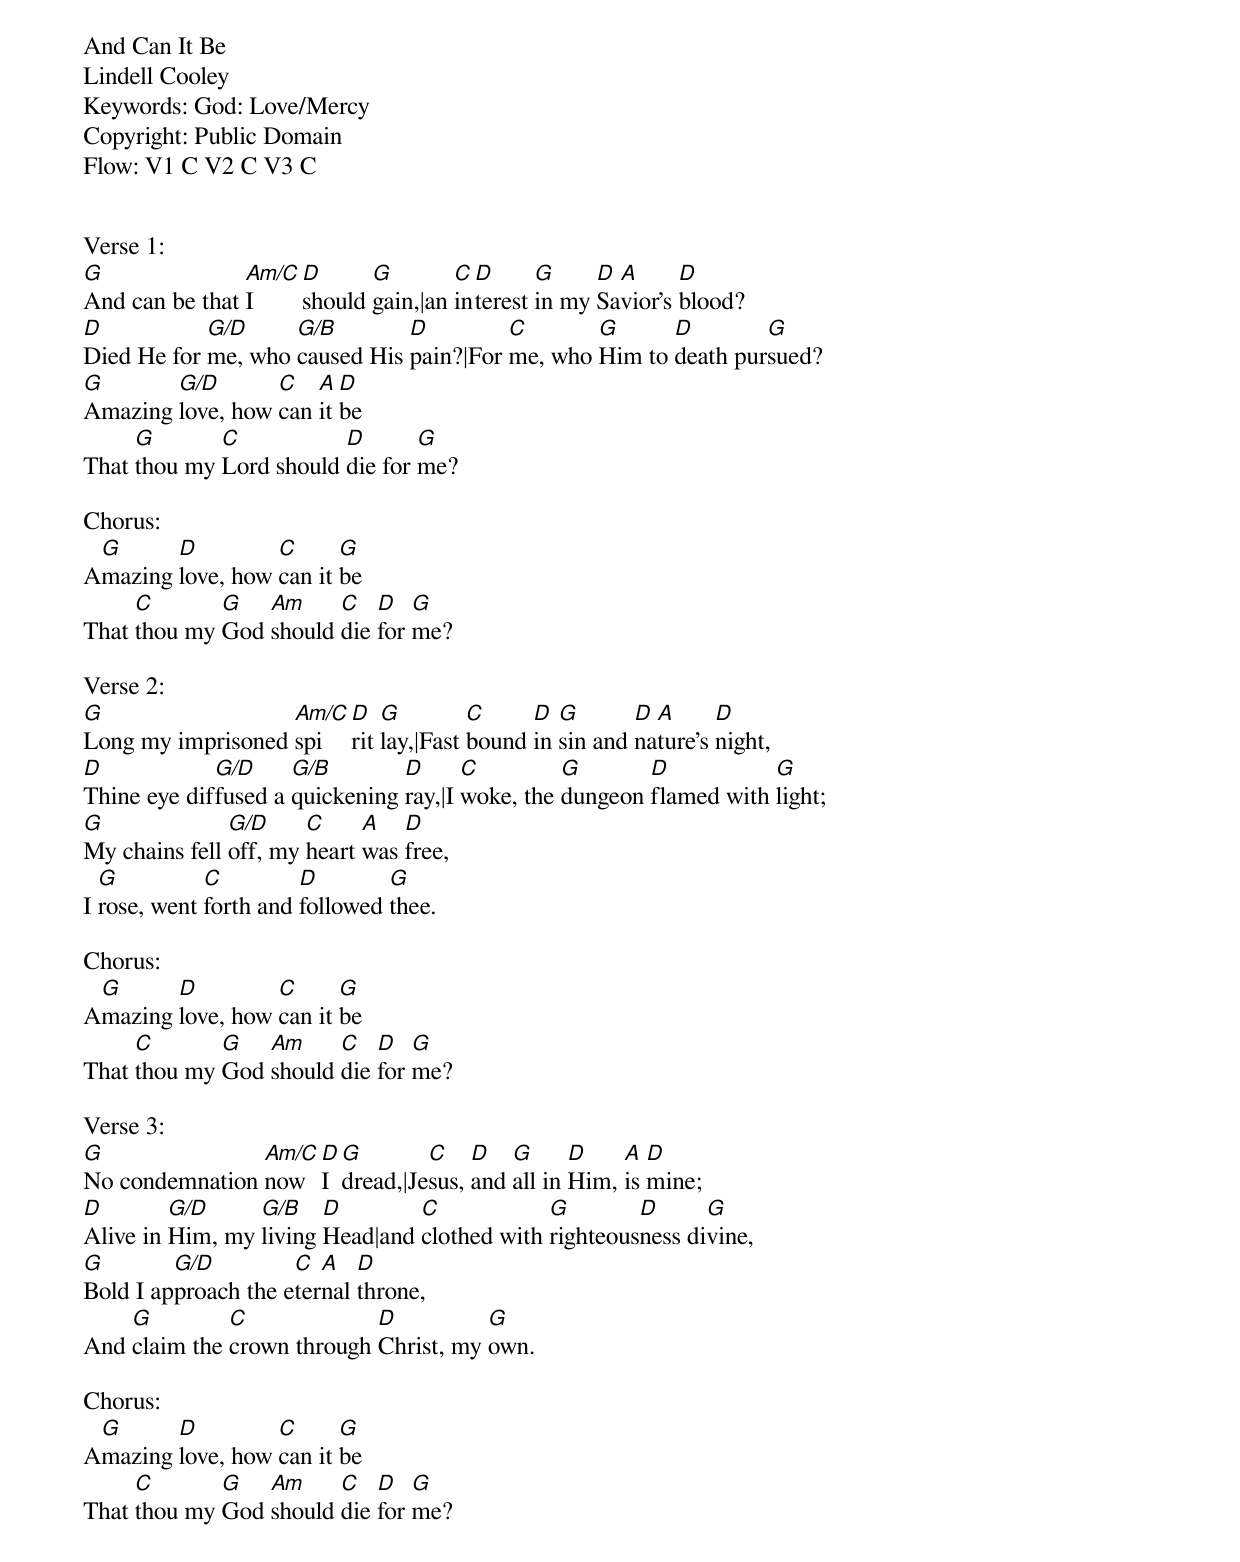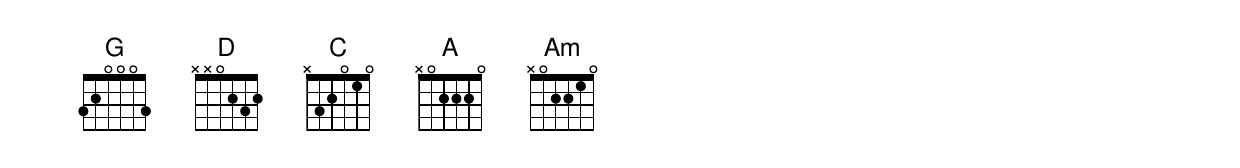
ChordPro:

And Can It Be
Lindell Cooley
Keywords: God: Love/Mercy
Copyright: Public Domain
Flow: V1 C V2 C V3 C


Verse 1:
[G]And can be that [Am/C]I    [D]should [G]gain,|an [C]in[D]terest [G]in my [D]Sa[A]vior's [D]blood?
[D]Died He for [G/D]me, who [G/B]caused His [D]pain?|For [C]me, who [G]Him to [D]death pur[G]sued?
[G]Amazing [G/D]love, how [C]can [A]it [D]be
That [G]thou my [C]Lord should [D]die for [G]me?

Chorus:
A[G]mazing [D]love, how [C]can it [G]be
That [C]thou my [G]God [Am]should [C]die [D]for [G]me?

Verse 2:
[G]Long my imprisoned [Am/C]spi[D]rit [G]lay,|Fast [C]bound [D]in [G]sin and [D]na[A]ture's [D]night,
[D]Thine eye dif[G/D]fused a [G/B]quickening [D]ray,|I [C]woke, the [G]dungeon [D]flamed with [G]light;
[G]My chains fell [G/D]off, my [C]heart [A]was [D]free,
I [G]rose, went [C]forth and [D]followed [G]thee.

Chorus:
A[G]mazing [D]love, how [C]can it [G]be
That [C]thou my [G]God [Am]should [C]die [D]for [G]me?

Verse 3:
[G]No condemnation [Am/C]now  [D]I [G]dread,|Je[C]sus, [D]and [G]all in [D]Him, [A]is [D]mine;
[D]Alive in [G/D]Him, my [G/B]living [D]Head|and [C]clothed with [G]righteous[D]ness di[G]vine,
[G]Bold I ap[G/D]proach the e[C]ter[A]nal [D]throne,
And [G]claim the [C]crown through [D]Christ, my [G]own.

Chorus:
A[G]mazing [D]love, how [C]can it [G]be
That [C]thou my [G]God [Am]should [C]die [D]for [G]me?
